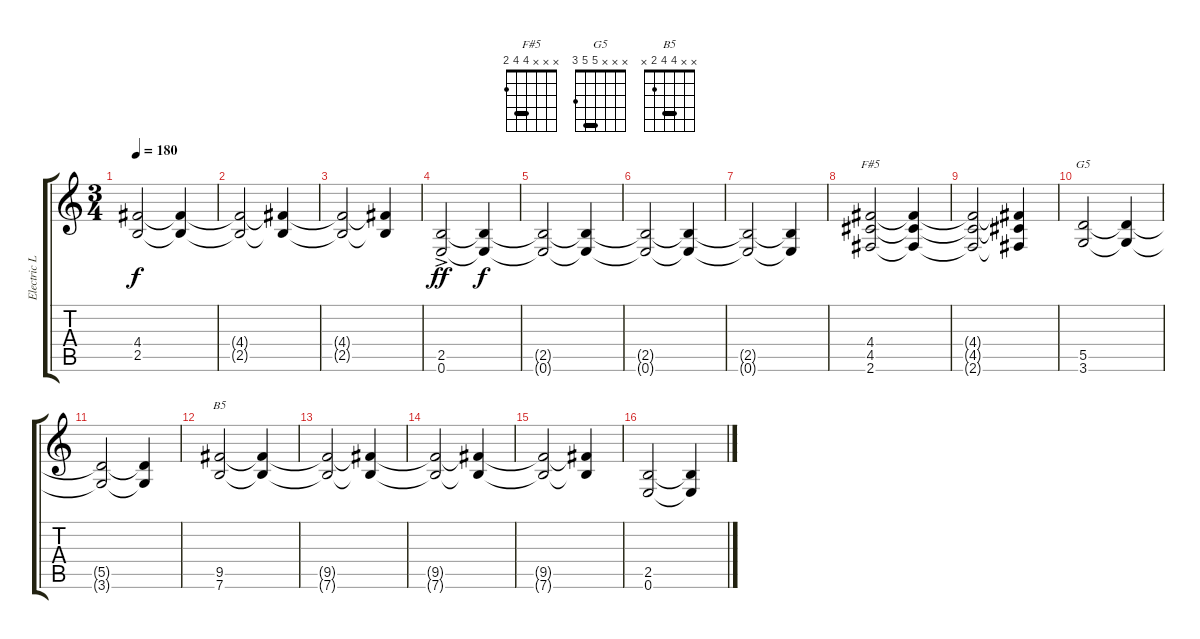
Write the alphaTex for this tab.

\track ("Electric Lead" "Electric L") {instrument distortionguitar}
\staff {score tabs}
\tuning (E4 B3 G3 D3 A2 E2) {hide}
\chord ("F#5" x x x 4 4 2) {barre 4}
\chord ("G5" x x x 5 5 3) {barre 5}
\chord ("B5" x x 4 4 2 x) {barre 4}
\ts (3 4)
\tempo 180
\clef g2
\ks c
(4.4{t} 2.5{t}).2{dy f} (4.4{t} 2.5{t}).4 |
(4.4{t} 2.5{t}).2 (4.4{t} 2.5{t}).4 |
(4.4{t} 2.5{t}).2 (4.4{t} 2.5{t}).4 |
(2.5{ac} 0.6).2{dy ff} (2.5{t} 0.6{t}).4{dy f} |
(2.5{t} 0.6{t}).2 (2.5{t} 0.6{t}).4 |
(2.5{t} 0.6{t}).2{volume 10} (2.5{t} 0.6{t}).4 |
(2.5{t} 0.6{t}).2 (2.5{t} 0.6{t}).4 |
(4.4 4.5 2.6).2{ch "F#5" volume 13} (4.4{t} 4.5{t} 2.6{t}).4 |
(4.4{t} 4.5{t} 2.6{t}).2 (4.4{t} 4.5{t} 2.6{t}).4 |
(5.5 3.6).2{ch "G5"} (5.5{t} 3.6{t}).4 |
(5.5{t} 3.6{t}).2 (5.5{t} 3.6{t}).4 |
(9.5 7.6).2{ch "B5"} (9.5{t} 7.6{t}).4 |
(9.5{t} 7.6{t}).2 (9.5{t} 7.6{t}).4 |
(9.5{t} 7.6{t}).2{volume 4} (9.5{t} 7.6{t}).4 |
(9.5{t} 7.6{t}).2 (9.5{t} 7.6{t}).4 |
(2.5 0.6).2{volume 13} (2.5{t} 0.6{t}).4
